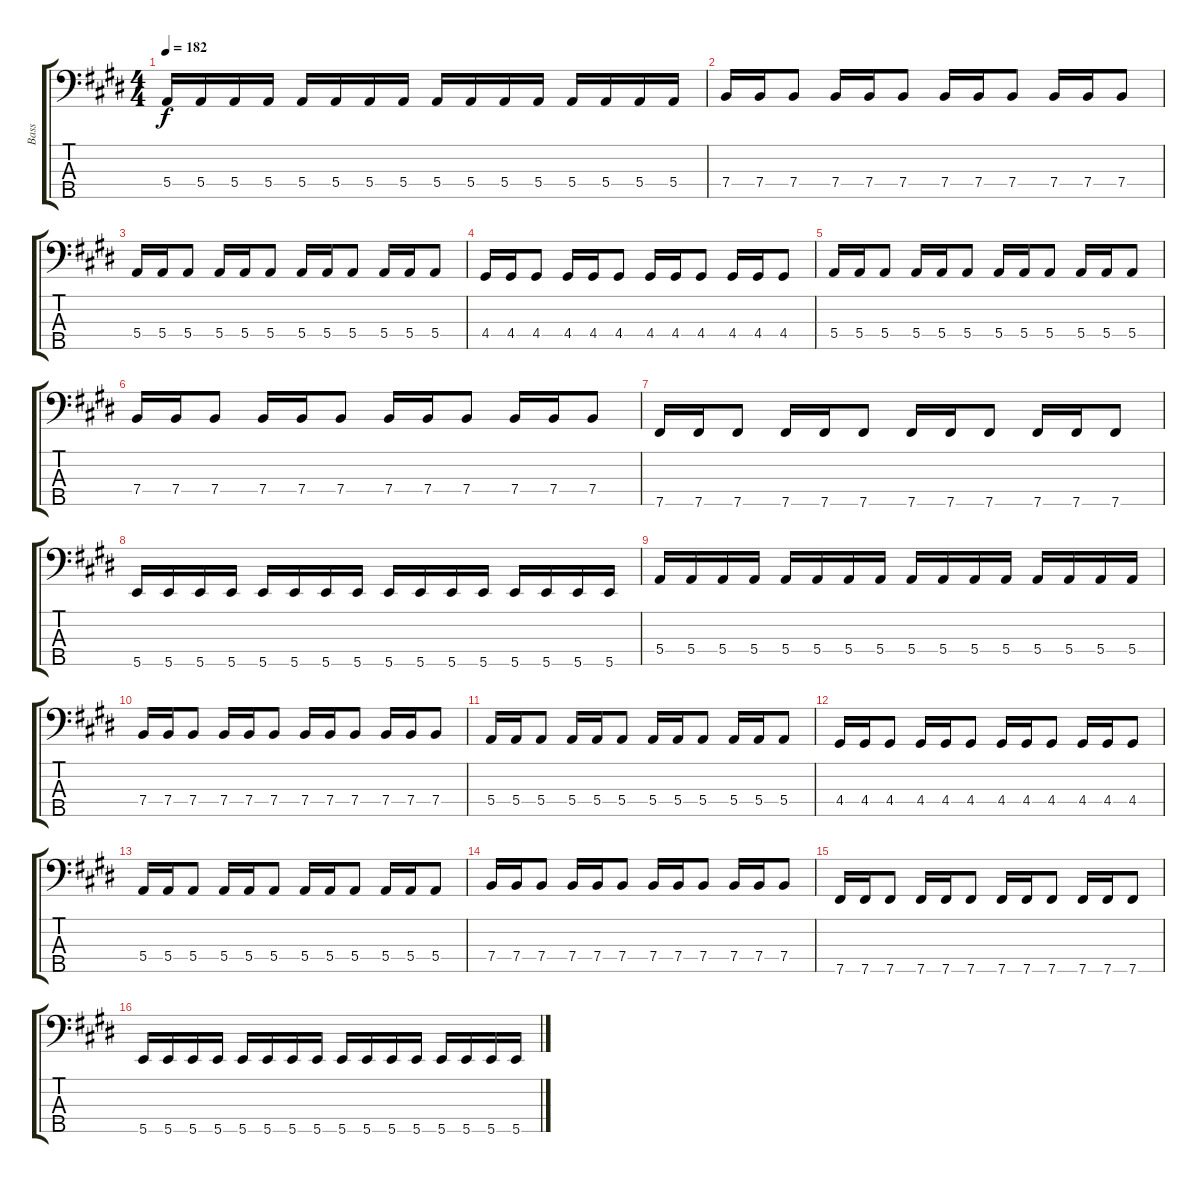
\track ("Bass" "Bass") {instrument electricbasspick}
\staff {score tabs}
\tuning (G2 D2 A1 E1 B0) {hide}
\ts (4 4)
\tempo 182
\clef f4
\ks c#minor
5.4.16{dy f} 5.4.16 5.4.16 5.4.16 5.4.16 5.4.16 5.4.16 5.4.16 5.4.16 5.4.16 5.4.16 5.4.16 5.4.16 5.4.16 5.4.16 5.4.16 |
7.4.16 7.4.16 7.4.8 7.4.16 7.4.16 7.4.8 7.4.16 7.4.16 7.4.8 7.4.16 7.4.16 7.4.8 |
5.4.16 5.4.16 5.4.8 5.4.16 5.4.16 5.4.8 5.4.16 5.4.16 5.4.8 5.4.16 5.4.16 5.4.8 |
4.4.16 4.4.16 4.4.8 4.4.16 4.4.16 4.4.8 4.4.16 4.4.16 4.4.8 4.4.16 4.4.16 4.4.8 |
5.4.16 5.4.16 5.4.8 5.4.16 5.4.16 5.4.8 5.4.16 5.4.16 5.4.8 5.4.16 5.4.16 5.4.8 |
7.4.16 7.4.16 7.4.8 7.4.16 7.4.16 7.4.8 7.4.16 7.4.16 7.4.8 7.4.16 7.4.16 7.4.8 |
7.5.16 7.5.16 7.5.8 7.5.16 7.5.16 7.5.8 7.5.16 7.5.16 7.5.8 7.5.16 7.5.16 7.5.8 |
5.5.16 5.5.16 5.5.16 5.5.16 5.5.16 5.5.16 5.5.16 5.5.16 5.5.16 5.5.16 5.5.16 5.5.16 5.5.16 5.5.16 5.5.16 5.5.16 |
5.4.16 5.4.16 5.4.16 5.4.16 5.4.16 5.4.16 5.4.16 5.4.16 5.4.16 5.4.16 5.4.16 5.4.16 5.4.16 5.4.16 5.4.16 5.4.16 |
7.4.16 7.4.16 7.4.8 7.4.16 7.4.16 7.4.8 7.4.16 7.4.16 7.4.8 7.4.16 7.4.16 7.4.8 |
5.4.16 5.4.16 5.4.8 5.4.16 5.4.16 5.4.8 5.4.16 5.4.16 5.4.8 5.4.16 5.4.16 5.4.8 |
4.4.16 4.4.16 4.4.8 4.4.16 4.4.16 4.4.8 4.4.16 4.4.16 4.4.8 4.4.16 4.4.16 4.4.8 |
5.4.16 5.4.16 5.4.8 5.4.16 5.4.16 5.4.8 5.4.16 5.4.16 5.4.8 5.4.16 5.4.16 5.4.8 |
7.4.16 7.4.16 7.4.8 7.4.16 7.4.16 7.4.8 7.4.16 7.4.16 7.4.8 7.4.16 7.4.16 7.4.8 |
7.5.16 7.5.16 7.5.8 7.5.16 7.5.16 7.5.8 7.5.16 7.5.16 7.5.8 7.5.16 7.5.16 7.5.8 |
5.5.16 5.5.16 5.5.16 5.5.16 5.5.16 5.5.16 5.5.16 5.5.16 5.5.16 5.5.16 5.5.16 5.5.16 5.5.16 5.5.16 5.5.16 5.5.16
